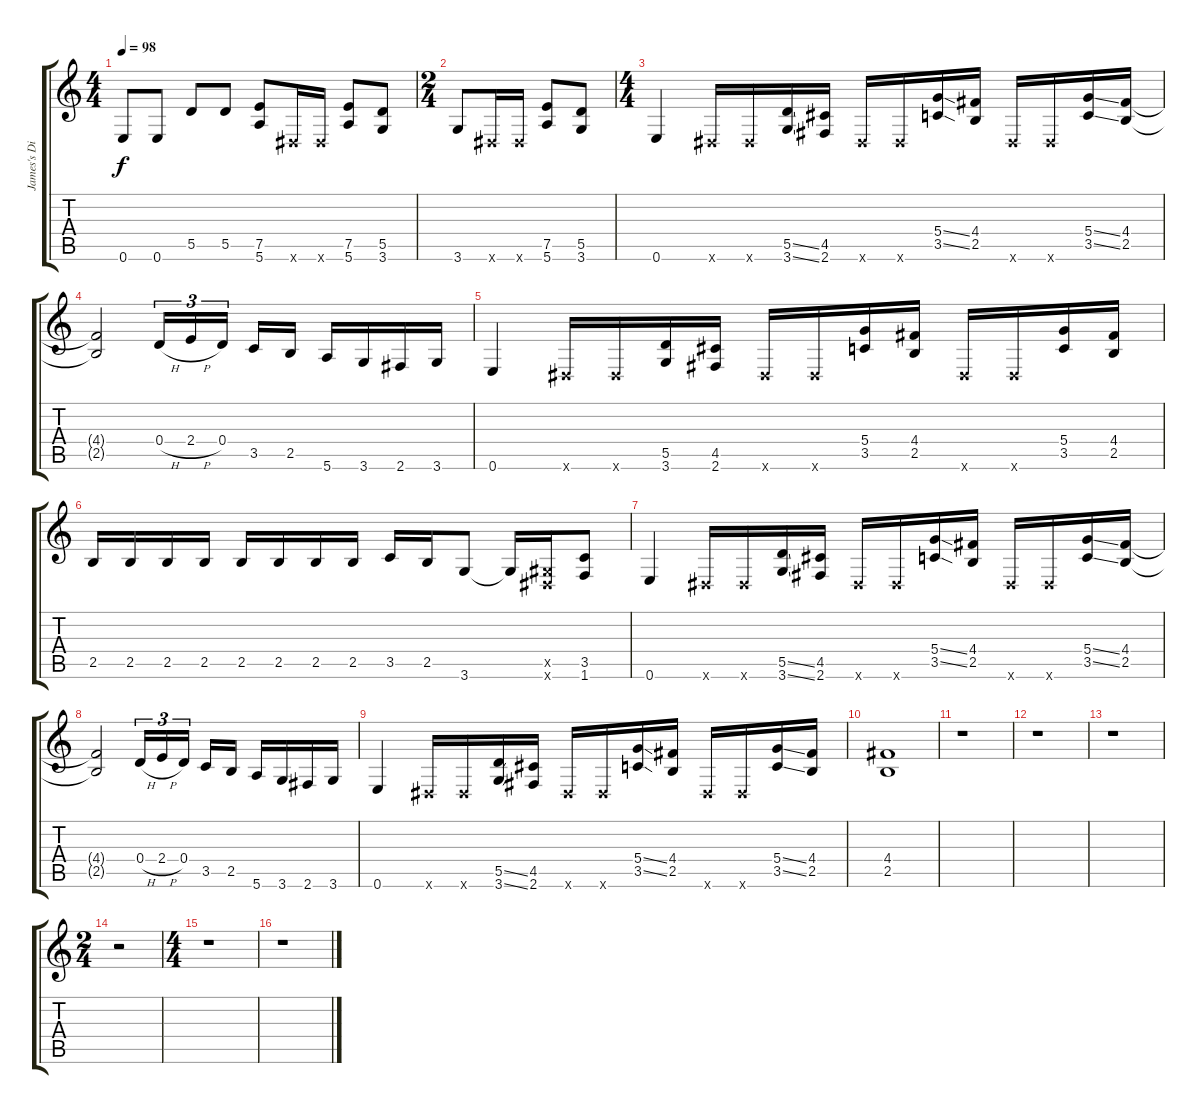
\track ("James's Distorsion" "James's Di") {instrument distortionguitar}
\staff {score tabs}
\tuning (E4 B3 G3 D3 A2 E2) {hide}
\ts (4 4)
\tempo 98
\clef g2
\ks c
0.6.8{dy f} 0.6.8 5.5.8 5.5.8 (7.5 5.6).8 -1.6{x}.16 -1.6{x}.16 (7.5 5.6).8 (5.5 3.6).8 |
\ts (2 4)
3.6.8 -1.6{x}.16 -1.6{x}.16 (7.5 5.6).8 (5.5 3.6).8 |
\ts (4 4)
0.6.4 -1.6{x}.16 -1.6{x}.16 (5.5{ss} 3.6{ss}).16 (4.5 2.6).16 -1.6{x}.16 -1.6{x}.16 (5.4{ss} 3.5{ss}).16 (4.4 2.5).16 -1.6{x}.16 -1.6{x}.16 (5.4{ss} 3.5{ss}).16 (4.4 2.5).16 |
(4.4{t} 2.5{t}).2 0.4{h}.16{tu (3 2)} 2.4{h}.16{tu (3 2)} 0.4.16{tu (3 2)} 3.5.16 2.5.16 5.6.16 3.6.16 2.6.16 3.6.16 |
0.6.4 -1.6{x}.16 -1.6{x}.16 (5.5 3.6).16 (4.5 2.6).16 -1.6{x}.16 -1.6{x}.16 (5.4 3.5).16 (4.4 2.5).16 -1.6{x}.16 -1.6{x}.16 (5.4 3.5).16 (4.4 2.5).16 |
2.5.16 2.5.16 2.5.16 2.5.16 2.5.16 2.5.16 2.5.16 2.5.16 3.5.16 2.5.16 3.6.8 3.6{t}.16 (-1.5{x} -1.6{x}).16 (3.5 1.6).8 |
0.6.4 -1.6{x}.16 -1.6{x}.16 (5.5{ss} 3.6{ss}).16 (4.5 2.6).16 -1.6{x}.16 -1.6{x}.16 (5.4{ss} 3.5{ss}).16 (4.4 2.5).16 -1.6{x}.16 -1.6{x}.16 (5.4{ss} 3.5{ss}).16 (4.4 2.5).16 |
(4.4{t} 2.5{t}).2 0.4{h}.16{tu (3 2)} 2.4{h}.16{tu (3 2)} 0.4.16{tu (3 2)} 3.5.16 2.5.16 5.6.16 3.6.16 2.6.16 3.6.16 |
0.6.4 -1.6{x}.16 -1.6{x}.16 (5.5{ss} 3.6{ss}).16 (4.5 2.6).16 -1.6{x}.16 -1.6{x}.16 (5.4{ss} 3.5{ss}).16 (4.4 2.5).16 -1.6{x}.16 -1.6{x}.16 (5.4{ss} 3.5{ss}).16 (4.4 2.5).16 |
(4.4 2.5).1 |
r.1 |
r.1 |
r.1 |
\ts (2 4)
r.2 |
\ts (4 4)
r.1 |
r.1
